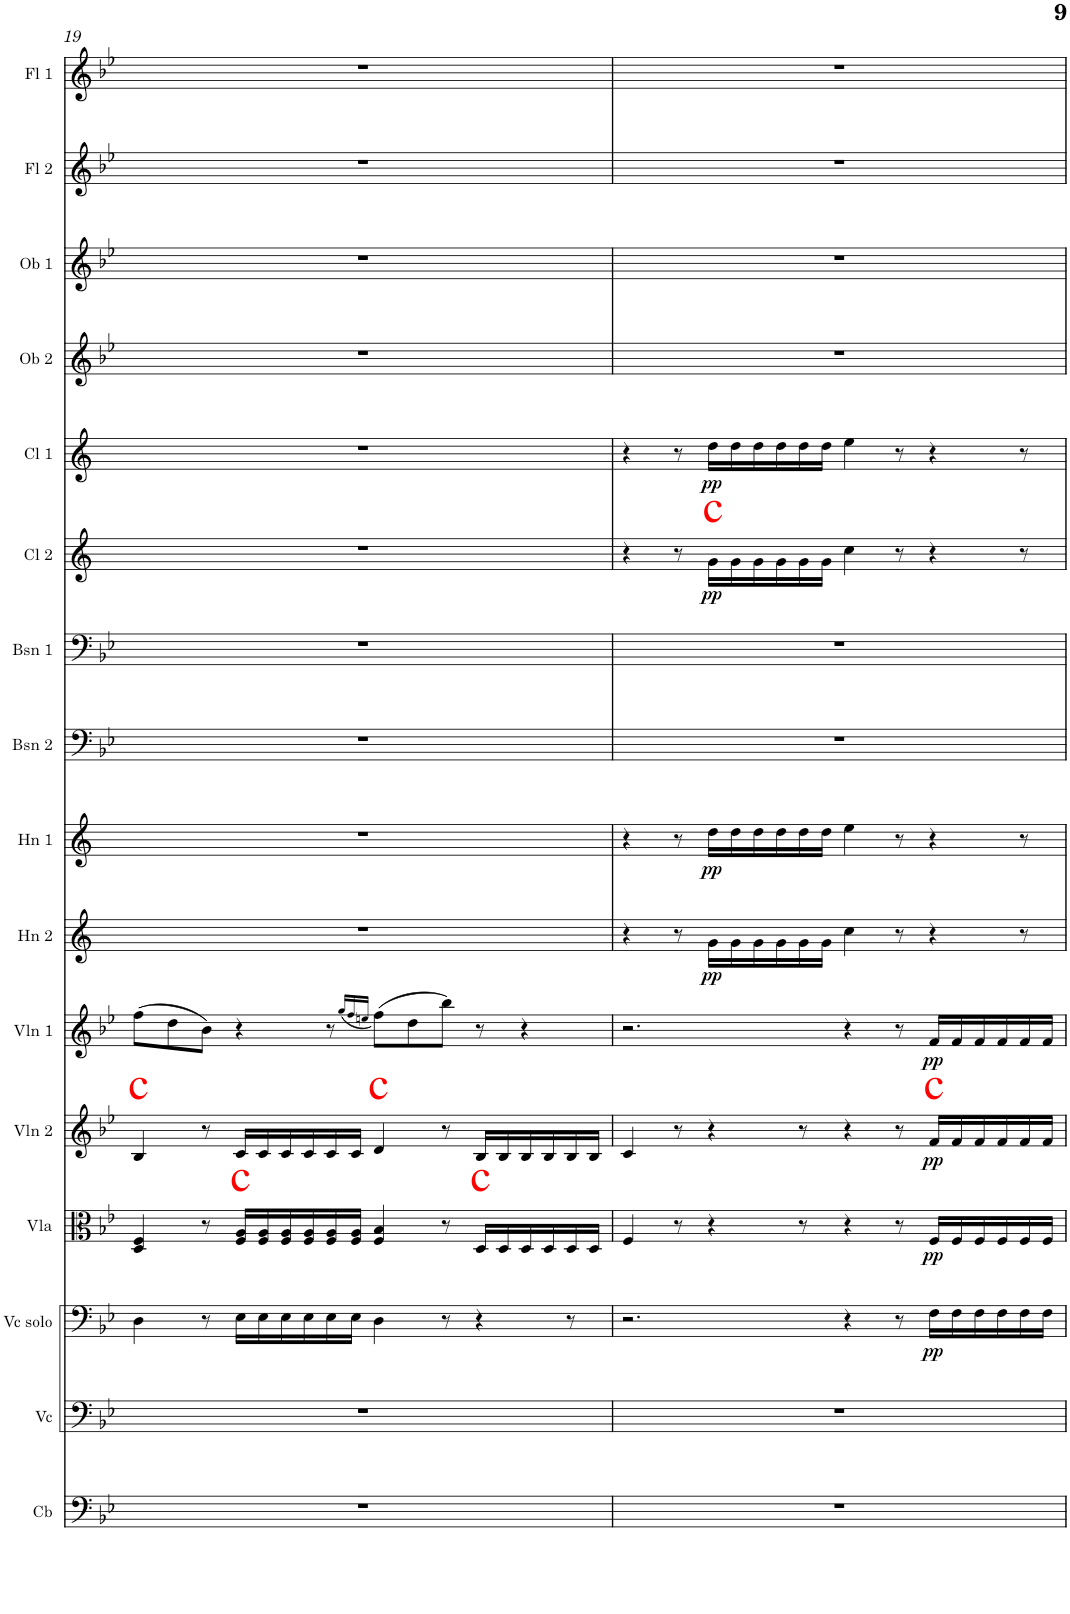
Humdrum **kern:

**kern	**kern	**kern	**dynam	**kern	**dynam	**kern	**text	**dynam	**kern	**text	**dynam	**kern	**dynam	**kern	**dynam	**kern	**kern	**kern	**dynam	**kern	**text	**dynam	**kern	**kern	**kern	**kern
*part16	*part15	*part14	*part14	*part13	*part13	*part12	*part12	*part12	*part11	*part11	*part11	*part10	*part10	*part9	*part9	*part8	*part7	*part6	*part6	*part5	*part5	*part5	*part4	*part3	*part2	*part1
*staff16	*staff15	*staff14	*staff14	*staff13	*staff13	*staff12	*staff12	*staff12	*staff11	*staff11	*staff11	*staff10	*staff10	*staff9	*staff9	*staff8	*staff7	*staff6	*staff6	*staff5	*staff5	*staff5	*staff4	*staff3	*staff2	*staff1
*I"Contrabass	*I"Violoncello	*I"Violoncello solo	*	*I"Viola	*	*I"Violin 2	*	*	*I"Violin 1	*	*	*I"Bb basso Horn 2	*	*I"Bb basso Horn 1	*	*I"Bassoon 2	*I"Bassoon 1	*I"Bb Clarinet 2	*	*I"Bb Clarinet 1	*	*	*I"Oboe 2	*I"Oboe 1	*I"Flute 2	*I"Flute 1
*I'Cb	*I'Vc	*I'Vc solo	*	*I'Vla	*	*I'Vln 2	*	*	*I'Vln 1	*	*	*I'Hn 2	*	*I'Hn 1	*	*I'Bsn 2	*I'Bsn 1	*I'Cl 2	*	*I'Cl 1	*	*	*I'Ob 2	*I'Ob 1	*I'Fl 2	*I'Fl 1
!!LO:PB:g=z
*clefF4	*clefF4	*clefF4	*	*clefC3	*	*clefG2	*	*	*clefG2	*	*	*clefG2	*	*clefG2	*	*clefF4	*clefF4	*clefG2	*	*clefG2	*	*	*clefG2	*clefG2	*clefG2	*clefG2
*Trd7c12	*	*	*	*	*	*	*	*	*	*	*	*Trd8c14	*	*Trd8c14	*	*	*	*Trd1c2	*	*Trd1c2	*	*	*	*	*	*
*k[b-e-]	*k[b-e-]	*k[b-e-]	*	*k[b-e-]	*	*k[b-e-]	*	*	*k[b-e-]	*	*	*k[]	*	*k[]	*	*k[b-e-]	*k[b-e-]	*k[]	*	*k[]	*	*	*k[b-e-]	*k[b-e-]	*k[b-e-]	*k[b-e-]
*M12/8	*M12/8	*M12/8	*	*M12/8	*	*M12/8	*	*	*M12/8	*	*	*M12/8	*	*M12/8	*	*M12/8	*M12/8	*M12/8	*	*M12/8	*	*	*M12/8	*M12/8	*M12/8	*M12/8
=19	=19	=19	=19	=19	=19	=19	=19	=19	=19	=19	=19	=19	=19	=19	=19	=19	=19	=19	=19	=19	=19	=19	=19	=19	=19	=19
!	!	!	!	!	!	!	!	!	!	!LO:LY:b:color=#FF0000	!	!	!	!	!	!	!	!	!	!	!	!	!	!	!	!
1.r	1.r	4D\	.	4D/ 4F/	.	4B-/	.	.	(8ff\L	c	.	1.r	.	1.r	.	1.r	1.r	1.r	.	1.r	.	.	1.r	1.r	1.r	1.r
.	.	.	.	.	.	.	.	.	8dd\	.	.	.	.	.	.	.	.	.	.	.	.	.	.	.	.	.
.	.	8r	.	8r	.	8r	.	.	8b-\J)	.	.	.	.	.	.	.	.	.	.	.	.	.	.	.	.	.
!	!	!	!	!	!	!	!LO:LY:b:color=#FF0000	!	!	!	!	!	!	!	!	!	!	!	!	!	!	!	!	!	!	!
.	.	16E-\LL	.	16F/ 16A/LL	.	16c/LL	c	.	4r	.	.	.	.	.	.	.	.	.	.	.	.	.	.	.	.	.
.	.	16E-\	.	16F/ 16A/	.	16c/	.	.	.	.	.	.	.	.	.	.	.	.	.	.	.	.	.	.	.	.
.	.	16E-\	.	16F/ 16A/	.	16c/	.	.	.	.	.	.	.	.	.	.	.	.	.	.	.	.	.	.	.	.
.	.	16E-\	.	16F/ 16A/	.	16c/	.	.	.	.	.	.	.	.	.	.	.	.	.	.	.	.	.	.	.	.
.	.	16E-\	.	16F/ 16A/	.	16c/	.	.	8r	.	.	.	.	.	.	.	.	.	.	.	.	.	.	.	.	.
.	.	16E-\JJ	.	16F/ 16A/JJ	.	16c/JJ	.	.	.	.	.	.	.	.	.	.	.	.	.	.	.	.	.	.	.	.
.	.	.	.	.	.	.	.	.	(16qgg/LL	.	.	.	.	.	.	.	.	.	.	.	.	.	.	.	.	.
.	.	.	.	.	.	.	.	.	16qff/	.	.	.	.	.	.	.	.	.	.	.	.	.	.	.	.	.
.	.	.	.	.	.	.	.	.	16qeen/JJ	.	.	.	.	.	.	.	.	.	.	.	.	.	.	.	.	.
!	!	!	!	!	!	!	!	!	!	!LO:LY:b:color=#FF0000	!	!	!	!	!	!	!	!	!	!	!	!	!	!	!	!
.	.	4D\	.	4F/ 4B-/	.	4d/	.	.	(8ff\L)	c	.	.	.	.	.	.	.	.	.	.	.	.	.	.	.	.
.	.	.	.	.	.	.	.	.	8dd\	.	.	.	.	.	.	.	.	.	.	.	.	.	.	.	.	.
.	.	8r	.	8r	.	8r	.	.	8bb-\J)	.	.	.	.	.	.	.	.	.	.	.	.	.	.	.	.	.
!	!	!	!	!	!	!	!LO:LY:b:color=#FF0000	!	!	!	!	!	!	!	!	!	!	!	!	!	!	!	!	!	!	!
.	.	4r	.	16D/LL	.	16B-/LL	c	.	8r	.	.	.	.	.	.	.	.	.	.	.	.	.	.	.	.	.
.	.	.	.	16D/	.	16B-/	.	.	.	.	.	.	.	.	.	.	.	.	.	.	.	.	.	.	.	.
.	.	.	.	16D/	.	16B-/	.	.	4r	.	.	.	.	.	.	.	.	.	.	.	.	.	.	.	.	.
.	.	.	.	16D/	.	16B-/	.	.	.	.	.	.	.	.	.	.	.	.	.	.	.	.	.	.	.	.
.	.	8r	.	16D/	.	16B-/	.	.	.	.	.	.	.	.	.	.	.	.	.	.	.	.	.	.	.	.
.	.	.	.	16D/JJ	.	16B-/JJ	.	.	.	.	.	.	.	.	.	.	.	.	.	.	.	.	.	.	.	.
=20	=20	=20	=20	=20	=20	=20	=20	=20	=20	=20	=20	=20	=20	=20	=20	=20	=20	=20	=20	=20	=20	=20	=20	=20	=20	=20
1.r	1.r	2.r	.	4F/	.	4c/	.	.	2.r	.	.	4r	.	4r	.	1.r	1.r	4r	.	4r	.	.	1.r	1.r	1.r	1.r
.	.	.	.	8r	.	8r	.	.	.	.	.	8r	.	8r	.	.	.	8r	.	8r	.	.	.	.	.	.
!	!	!	!	!	!	!	!	!	!	!	!	!	!LO:DY:b	!	!LO:DY:b	!	!	!	!LO:DY:b	!	!LO:LY:b:color=#FF0000	!LO:DY:b	!	!	!	!
.	.	.	.	4r	.	4r	.	.	.	.	.	16g\LL	pp	16dd\LL	pp	.	.	16g\LL	pp	16dd\LL	c	pp	.	.	.	.
.	.	.	.	.	.	.	.	.	.	.	.	16g\	.	16dd\	.	.	.	16g\	.	16dd\	.	.	.	.	.	.
.	.	.	.	.	.	.	.	.	.	.	.	16g\	.	16dd\	.	.	.	16g\	.	16dd\	.	.	.	.	.	.
.	.	.	.	.	.	.	.	.	.	.	.	16g\	.	16dd\	.	.	.	16g\	.	16dd\	.	.	.	.	.	.
.	.	.	.	8r	.	8r	.	.	.	.	.	16g\	.	16dd\	.	.	.	16g\	.	16dd\	.	.	.	.	.	.
.	.	.	.	.	.	.	.	.	.	.	.	16g\JJ	.	16dd\JJ	.	.	.	16g\JJ	.	16dd\JJ	.	.	.	.	.	.
.	.	4r	.	4r	.	4r	.	.	4r	.	.	4cc\	.	4ee\	.	.	.	4cc\	.	4ee\	.	.	.	.	.	.
.	.	8r	.	8r	.	8r	.	.	8r	.	.	8r	.	8r	.	.	.	8r	.	8r	.	.	.	.	.	.
!	!	!	!LO:DY:b	!	!LO:DY:b	!	!	!LO:DY:b	!	!LO:LY:b:color=#FF0000	!LO:DY:b	!	!	!	!	!	!	!	!	!	!	!	!	!	!	!
.	.	16F\LL	pp	16F/LL	pp	16f/LL	.	pp	16f/LL	c	pp	4r	.	4r	.	.	.	4r	.	4r	.	.	.	.	.	.
.	.	16F\	.	16F/	.	16f/	.	.	16f/	.	.	.	.	.	.	.	.	.	.	.	.	.	.	.	.	.
.	.	16F\	.	16F/	.	16f/	.	.	16f/	.	.	.	.	.	.	.	.	.	.	.	.	.	.	.	.	.
.	.	16F\	.	16F/	.	16f/	.	.	16f/	.	.	.	.	.	.	.	.	.	.	.	.	.	.	.	.	.
.	.	16F\	.	16F/	.	16f/	.	.	16f/	.	.	8r	.	8r	.	.	.	8r	.	8r	.	.	.	.	.	.
.	.	16F\JJ	.	16F/JJ	.	16f/JJ	.	.	16f/JJ	.	.	.	.	.	.	.	.	.	.	.	.	.	.	.	.	.
=	=	=	=	=	=	=	=	=	=	=	=	=	=	=	=	=	=	=	=	=	=	=	=	=	=	=
*-	*-	*-	*-	*-	*-	*-	*-	*-	*-	*-	*-	*-	*-	*-	*-	*-	*-	*-	*-	*-	*-	*-	*-	*-	*-	*-
